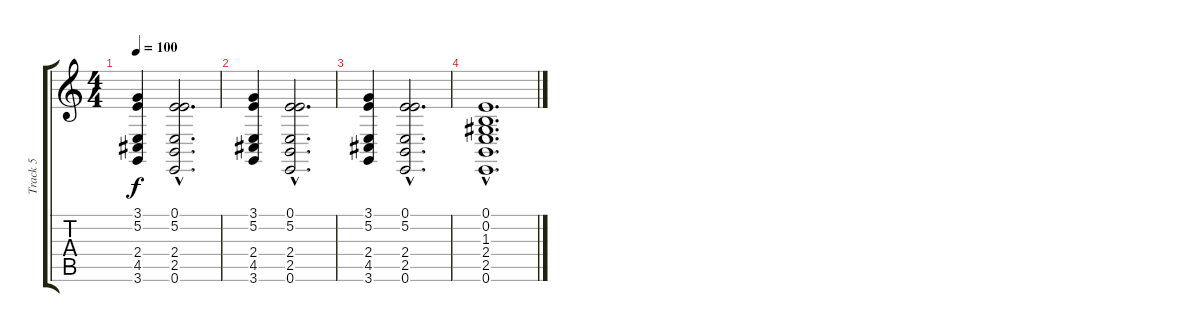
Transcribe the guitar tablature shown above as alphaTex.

\track ("Track 5" "Track 5") {instrument acousticgrandpiano}
\staff {score tabs}
\tuning (E4 B3 G3 D3 A2 E2) {hide}
\ts (4 4)
\tempo 100
\clef g2
\ks c
(3.1 5.2 2.4 4.5 3.6).4{dy f} (0.1{hac} 5.2{hac} 2.4{hac} 2.5{hac} 0.6{hac}).2{d} |
(3.1 5.2 2.4 4.5 3.6).4 (0.1{hac} 5.2{hac} 2.4{hac} 2.5{hac} 0.6{hac}).2{d} |
(3.1 5.2 2.4 4.5 3.6).4 (0.1{hac} 5.2{hac} 2.4{hac} 2.5{hac} 0.6{hac}).2{d} |
(0.1{hac} 0.2{hac} 1.3{hac} 2.4{hac} 2.5{hac} 0.6{hac}).1{d}
